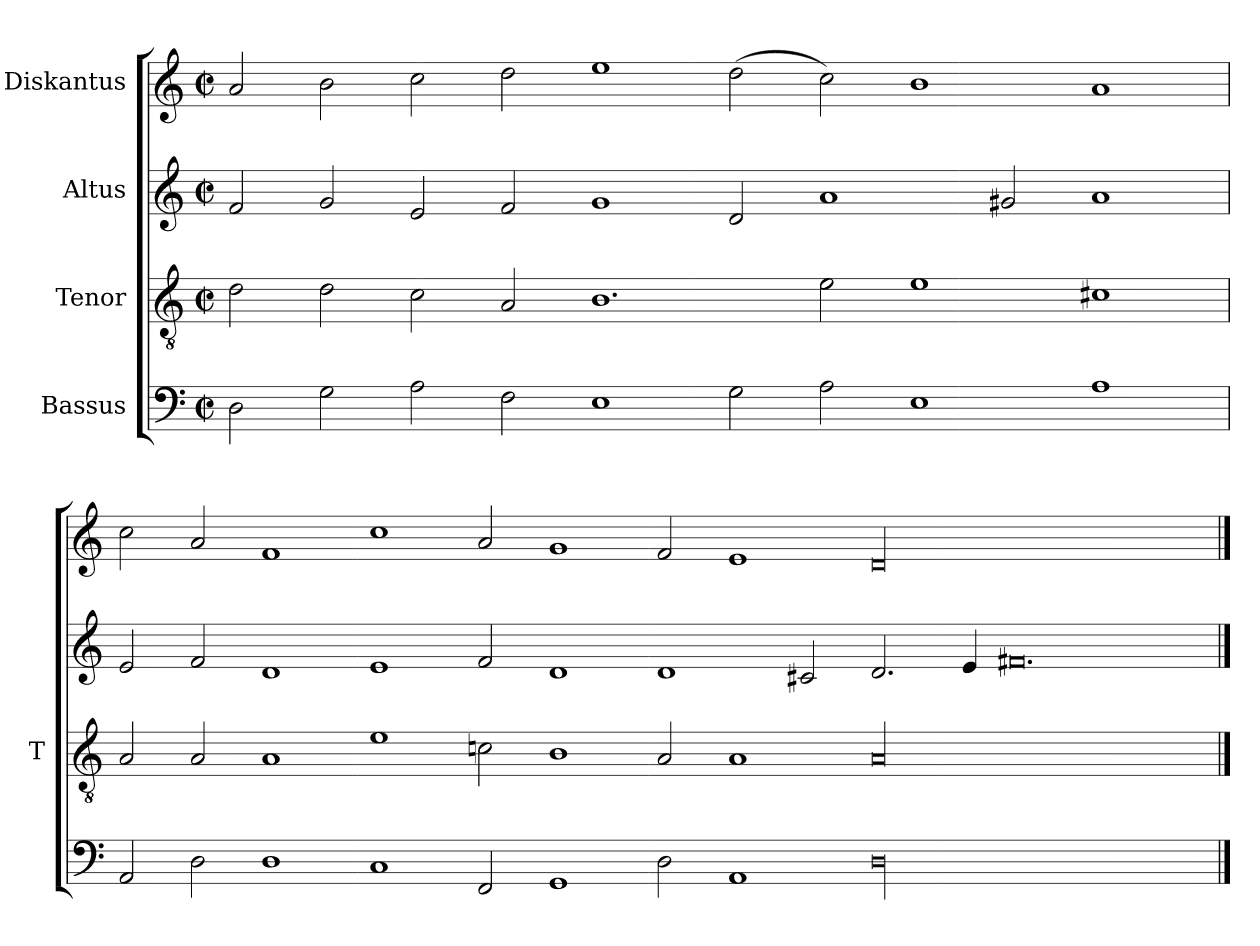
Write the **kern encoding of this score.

**kern	**kern	**kern	**kern
*part4	*part3	*part2	*part1
*staff4	*staff3	*staff2	*staff1
*I"Bassus	*I"Tenor	*I"Altus	*I"Diskantus
*	*I'T	*	*
*clefF4	*clefGv2	*clefG2	*clefG2
*k[]	*k[]	*k[]	*k[]
*M2/2	*M2/2	*M2/2	*M2/2
*met(c|)	*met(c|)	*met(c|)	*met(c|)
=	=	=	=
2D	2d	2f	2a
2G	2d	2g	2b
2A	2c	2e	2cc
2F	2A	2f	2dd
1E	1.B	1g	1ee
2G	.	2d	(2dd
2A	2e	1a	2cc)
1E	1e	.	1b
.	.	2g#X	.
1A	1c#X	1a	1a
=	=	=	=
2AA	2A	2e	2cc
2D	2A	2f	2a
1D	1A	1d	1f
1C	1e	1e	1cc
2FF	2cn	2f	2a
1GG	1B	1d	1g
2D	2A	1d	2f
1AA	1A	.	1e
.	.	2c#X	.
00D	00A	2.d	00d
.	.	4e	.
.	.	0.f#X	.
==	==	==	==
*-	*-	*-	*-
